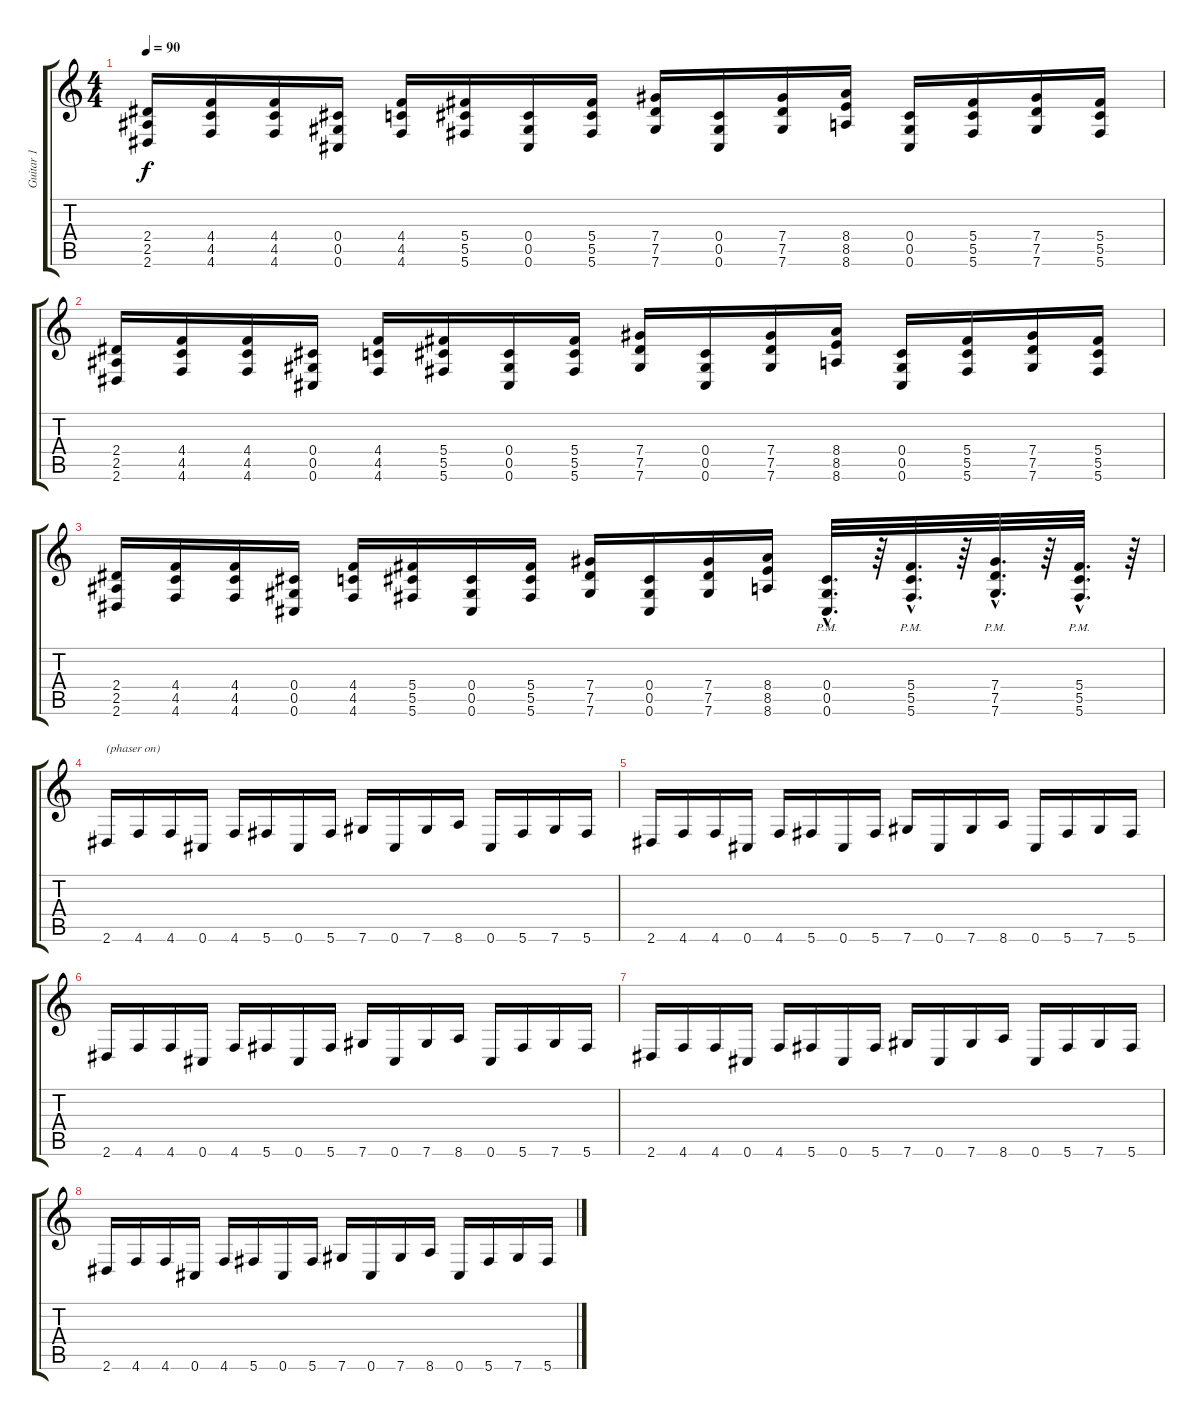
\track ("Guitar 1" "Guitar 1") {instrument distortionguitar}
\staff {score tabs}
\tuning (Eb4 Bb3 Gb3 Db3 Ab2 Db2) {hide}
\ts (4 4)
\tempo 90
\clef g2
\ks c
(2.4 2.5 2.6).16{dy f} (4.4 4.5 4.6).16 (4.4 4.5 4.6).16 (0.4 0.5 0.6).16 (4.4 4.5 4.6).16 (5.4 5.5 5.6).16 (0.4 0.5 0.6).16 (5.4 5.5 5.6).16 (7.4 7.5 7.6).16 (0.4 0.5 0.6).16 (7.4 7.5 7.6).16 (8.4 8.5 8.6).16 (0.4 0.5 0.6).16 (5.4 5.5 5.6).16 (7.4 7.5 7.6).16 (5.4 5.5 5.6).16 |
(2.4 2.5 2.6).16 (4.4 4.5 4.6).16 (4.4 4.5 4.6).16 (0.4 0.5 0.6).16 (4.4 4.5 4.6).16 (5.4 5.5 5.6).16 (0.4 0.5 0.6).16 (5.4 5.5 5.6).16 (7.4 7.5 7.6).16 (0.4 0.5 0.6).16 (7.4 7.5 7.6).16 (8.4 8.5 8.6).16 (0.4 0.5 0.6).16 (5.4 5.5 5.6).16 (7.4 7.5 7.6).16 (5.4 5.5 5.6).16 |
(2.4 2.5 2.6).16 (4.4 4.5 4.6).16 (4.4 4.5 4.6).16 (0.4 0.5 0.6).16 (4.4 4.5 4.6).16 (5.4 5.5 5.6).16 (0.4 0.5 0.6).16 (5.4 5.5 5.6).16 (7.4 7.5 7.6).16 (0.4 0.5 0.6).16 (7.4 7.5 7.6).16 (8.4 8.5 8.6).16 (0.4{hac pm} 0.5{hac pm} 0.6{hac pm}).32{d} r.64 (5.4{hac pm} 5.5{hac pm} 5.6{hac pm}).32{d} r.64 (7.4{hac pm} 7.5{hac pm} 7.6{hac pm}).32{d} r.64 (5.4{hac pm} 5.5{hac pm} 5.6{hac pm}).32{d} r.64 |
2.6.16{txt "(phaser on)" volume 12 instrument lead2sawtooth} 4.6.16 4.6.16 0.6.16 4.6.16 5.6.16 0.6.16 5.6.16 7.6.16 0.6.16 7.6.16 8.6.16 0.6.16 5.6.16 7.6.16 5.6.16 |
2.6.16 4.6.16 4.6.16 0.6.16 4.6.16 5.6.16 0.6.16 5.6.16 7.6.16 0.6.16 7.6.16 8.6.16 0.6.16 5.6.16 7.6.16 5.6.16 |
2.6.16 4.6.16 4.6.16 0.6.16 4.6.16 5.6.16 0.6.16 5.6.16 7.6.16 0.6.16 7.6.16 8.6.16 0.6.16 5.6.16 7.6.16 5.6.16 |
2.6.16 4.6.16 4.6.16 0.6.16 4.6.16 5.6.16 0.6.16 5.6.16 7.6.16 0.6.16 7.6.16 8.6.16 0.6.16 5.6.16 7.6.16 5.6.16 |
2.6.16 4.6.16 4.6.16 0.6.16 4.6.16 5.6.16 0.6.16 5.6.16 7.6.16 0.6.16 7.6.16 8.6.16 0.6.16 5.6.16 7.6.16 5.6.16
